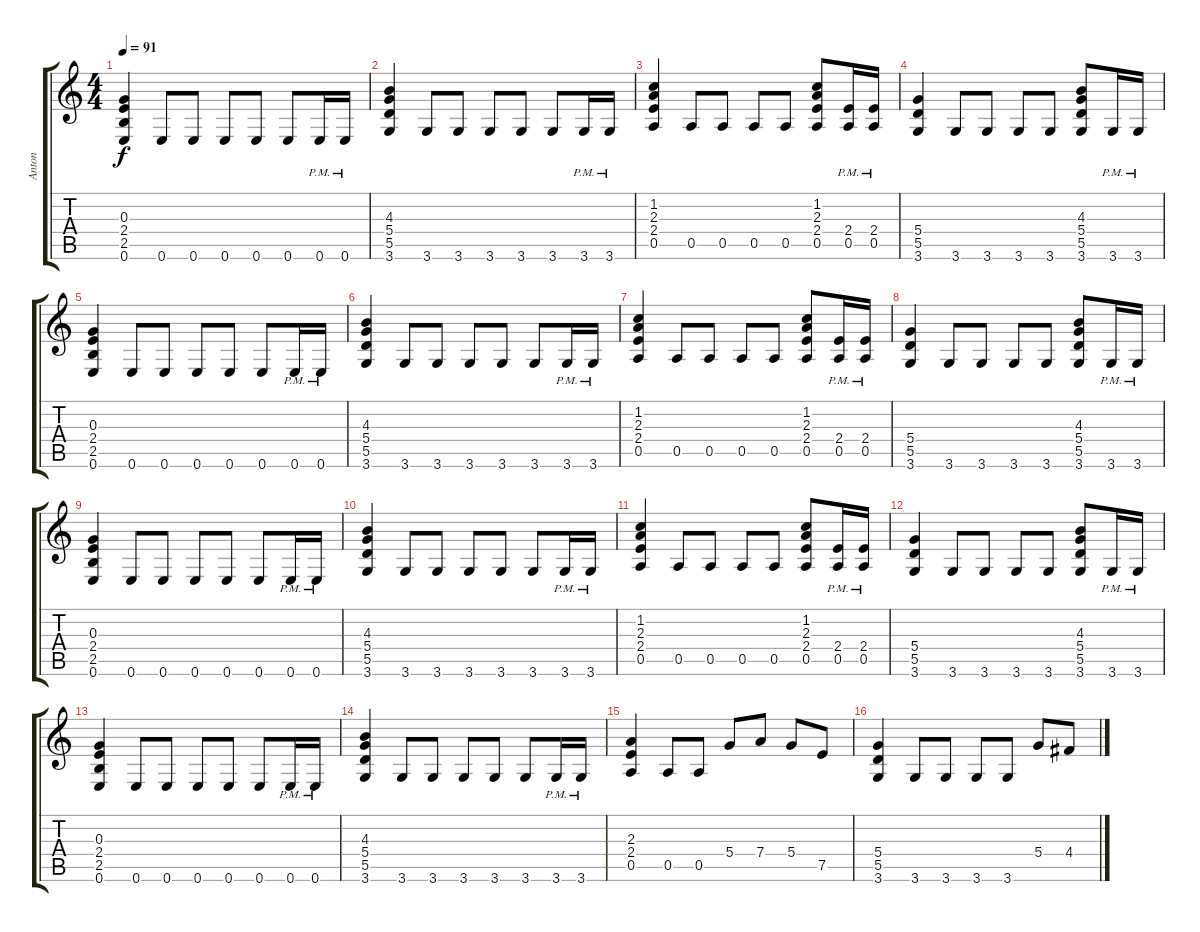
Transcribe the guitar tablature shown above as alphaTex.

\track ("Anton" "Anton") {instrument acousticguitarsteel}
\staff {score tabs}
\tuning (E4 B3 G3 D3 A2 E2) {hide}
\ts (4 4)
\tempo 91
\clef g2
\ks c
(0.3 2.4 2.5 0.6).4{dy f} 0.6.8 0.6.8 0.6.8 0.6.8 0.6.8 0.6{pm}.16 0.6{pm}.16 |
(4.3 5.4 5.5 3.6).4 3.6.8 3.6.8 3.6.8 3.6.8 3.6.8 3.6{pm}.16 3.6{pm}.16 |
(1.2 2.3 2.4 0.5).4{instrument distortionguitar} 0.5.8 0.5.8 0.5.8 0.5.8 (1.2 2.3 2.4 0.5).8 (2.4{pm} 0.5{pm}).16 (2.4{pm} 0.5{pm}).16 |
(5.4 5.5 3.6).4 3.6.8 3.6.8 3.6.8 3.6.8 (4.3 5.4 5.5 3.6).8 3.6{pm}.16 3.6{pm}.16 |
(0.3 2.4 2.5 0.6).4 0.6.8 0.6.8 0.6.8 0.6.8 0.6.8 0.6{pm}.16 0.6{pm}.16 |
(4.3 5.4 5.5 3.6).4 3.6.8 3.6.8 3.6.8 3.6.8 3.6.8 3.6{pm}.16 3.6{pm}.16 |
(1.2 2.3 2.4 0.5).4{instrument distortionguitar} 0.5.8 0.5.8 0.5.8 0.5.8 (1.2 2.3 2.4 0.5).8 (2.4{pm} 0.5{pm}).16 (2.4{pm} 0.5{pm}).16 |
(5.4 5.5 3.6).4 3.6.8 3.6.8 3.6.8 3.6.8 (4.3 5.4 5.5 3.6).8 3.6{pm}.16 3.6{pm}.16 |
(0.3 2.4 2.5 0.6).4 0.6.8 0.6.8 0.6.8 0.6.8 0.6.8 0.6{pm}.16 0.6{pm}.16 |
(4.3 5.4 5.5 3.6).4 3.6.8 3.6.8 3.6.8 3.6.8 3.6.8 3.6{pm}.16 3.6{pm}.16 |
(1.2 2.3 2.4 0.5).4{instrument distortionguitar} 0.5.8 0.5.8 0.5.8 0.5.8 (1.2 2.3 2.4 0.5).8 (2.4{pm} 0.5{pm}).16 (2.4{pm} 0.5{pm}).16 |
(5.4 5.5 3.6).4 3.6.8 3.6.8 3.6.8 3.6.8 (4.3 5.4 5.5 3.6).8 3.6{pm}.16 3.6{pm}.16 |
(0.3 2.4 2.5 0.6).4 0.6.8 0.6.8 0.6.8 0.6.8 0.6.8 0.6{pm}.16 0.6{pm}.16 |
(4.3 5.4 5.5 3.6).4 3.6.8 3.6.8 3.6.8 3.6.8 3.6.8 3.6{pm}.16 3.6{pm}.16 |
(2.3 2.4 0.5).4 0.5.8 0.5.8 5.4.8 7.4.8 5.4.8 7.5.8 |
(5.4 5.5 3.6).4 3.6.8 3.6.8 3.6.8 3.6.8 5.4.8 4.4.8
